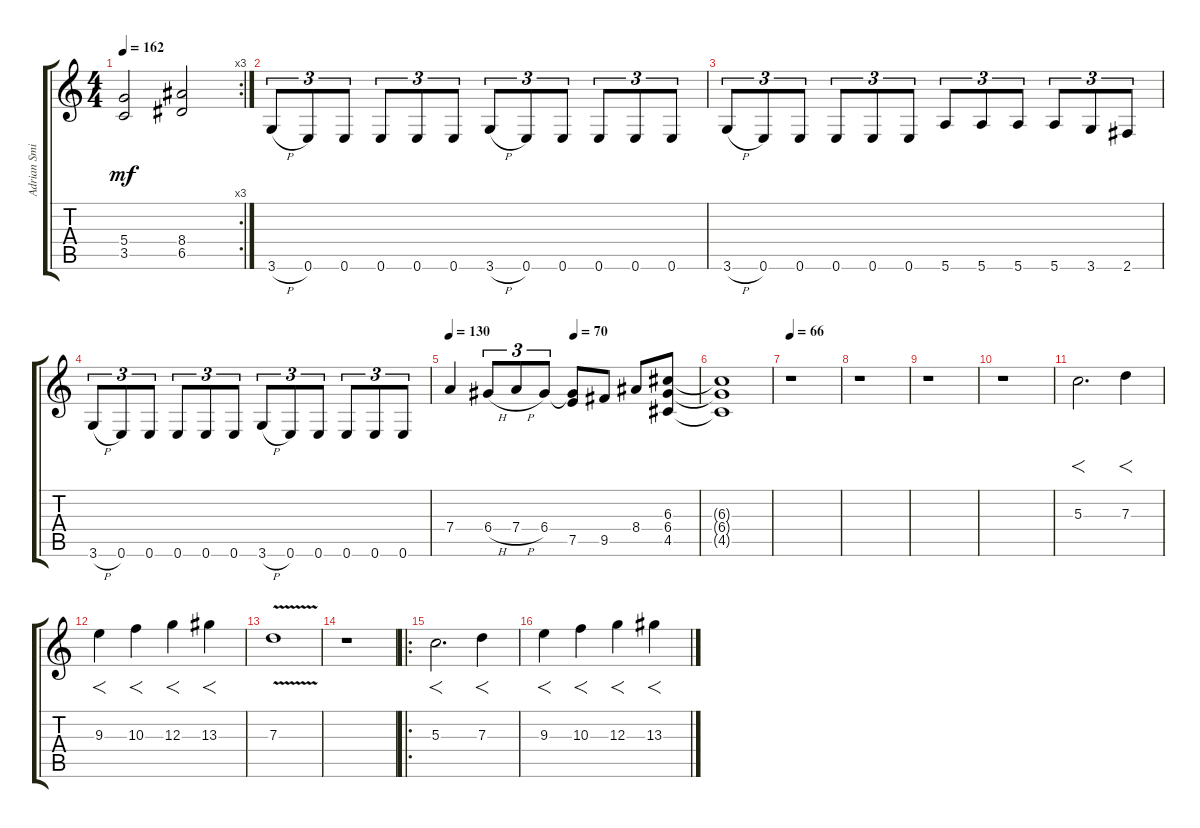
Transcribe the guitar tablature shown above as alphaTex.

\track ("Adrian Smith" "Adrian Smi") {instrument overdrivenguitar}
\staff {score tabs}
\tuning (E4 B3 G3 D3 A2 E2) {hide}
\rc 3
\ts (4 4)
\tempo 162
\clef g2
\ks c
(5.4 3.5).2{dy mf} (8.4 6.5).2 |
3.6{h}.8{tu (3 2)} 0.6.8{tu (3 2)} 0.6.8{tu (3 2)} 0.6.8{tu (3 2)} 0.6.8{tu (3 2)} 0.6.8{tu (3 2)} 3.6{h}.8{tu (3 2)} 0.6.8{tu (3 2)} 0.6.8{tu (3 2)} 0.6.8{tu (3 2)} 0.6.8{tu (3 2)} 0.6.8{tu (3 2)} |
3.6{h}.8{tu (3 2)} 0.6.8{tu (3 2)} 0.6.8{tu (3 2)} 0.6.8{tu (3 2)} 0.6.8{tu (3 2)} 0.6.8{tu (3 2)} 5.6.8{tu (3 2)} 5.6.8{tu (3 2)} 5.6.8{tu (3 2)} 5.6.8{tu (3 2)} 3.6.8{tu (3 2)} 2.6.8{tu (3 2)} |
3.6{h}.8{tu (3 2)} 0.6.8{tu (3 2)} 0.6.8{tu (3 2)} 0.6.8{tu (3 2)} 0.6.8{tu (3 2)} 0.6.8{tu (3 2)} 3.6{h}.8{tu (3 2)} 0.6.8{tu (3 2)} 0.6.8{tu (3 2)} 0.6.8{tu (3 2)} 0.6.8{tu (3 2)} 0.6.8{tu (3 2)} |
\tempo 130
\tempo (70 0.5)
7.4.4 6.4{h}.8{tu (3 2)} 7.4{h}.8{tu (3 2)} 6.4.8{tu (3 2)} (6.4{t} 7.5).8 9.5.8 8.4.8 (6.3 6.4 4.5).8 |
(6.3{t} 6.4{t} 4.5{t}).1 |
\tempo 66
r.1 |
r.1 |
r.1 |
r.1 |
5.3.2{f d} 7.3.4{f} |
9.3.4{f} 10.3.4{f} 12.3.4{f} 13.3.4{f} |
7.3{v}.1 |
r.1 |
\ro
5.3.2{f d} 7.3.4{f} |
9.3.4{f} 10.3.4{f} 12.3.4{f} 13.3.4{f}
